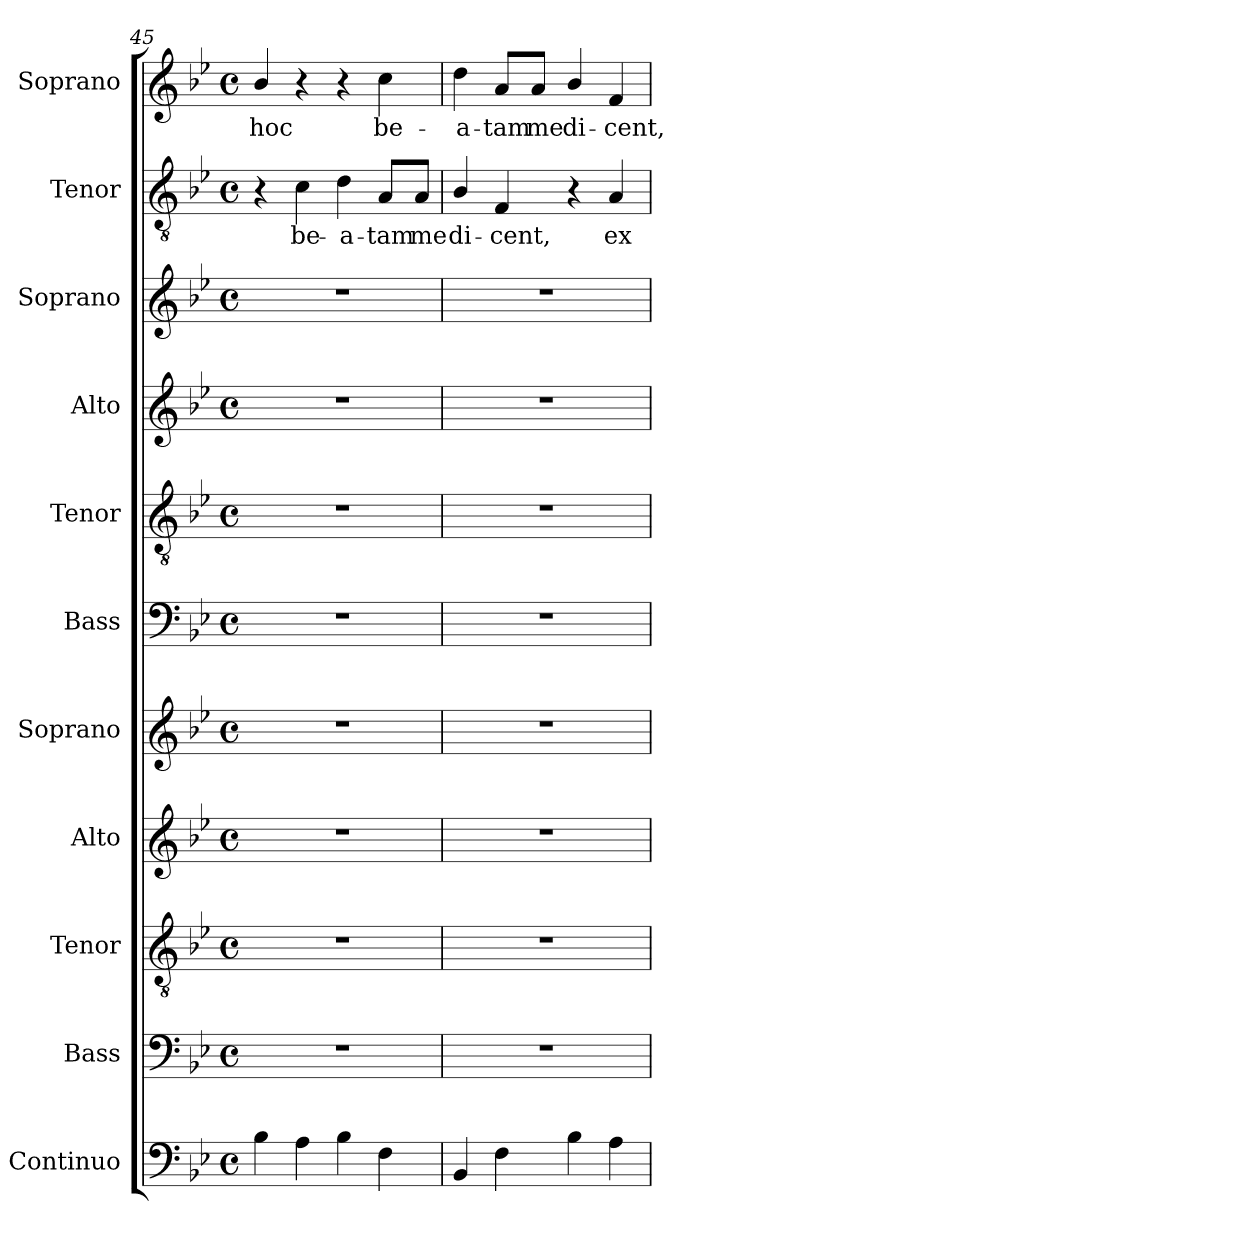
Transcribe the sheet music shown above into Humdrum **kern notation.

**kern	**kern	**kern	**kern	**kern	**kern	**kern	**kern	**kern	**kern	**text	**kern	**text
*part11	*part10	*part9	*part8	*part7	*part6	*part5	*part4	*part3	*part2	*part2	*part1	*part1
*staff11	*staff10	*staff9	*staff8	*staff7	*staff6	*staff5	*staff4	*staff3	*staff2	*staff2	*staff1	*staff1
*I"Continuo	*I"Bass	*I"Tenor	*I"Alto	*I"Soprano	*I"Bass	*I"Tenor	*I"Alto	*I"Soprano	*I"Tenor	*	*I"Soprano	*
*I'Cont.	*I'B.	*I'T.	*I'A.	*I'S.	*I'B.	*I'T.	*I'A.	*I'S.	*I'T.	*	*I'S.	*
*clefF4	*clefF4	*clefGv2	*clefG2	*clefG2	*clefF4	*clefGv2	*clefG2	*clefG2	*clefGv2	*	*clefG2	*
*	*	*ITrd7c12	*	*	*	*ITrd7c12	*	*	*ITrd7c12	*	*	*
*k[b-e-]	*k[b-e-]	*k[b-e-]	*k[b-e-]	*k[b-e-]	*k[b-e-]	*k[b-e-]	*k[b-e-]	*k[b-e-]	*k[b-e-]	*	*k[b-e-]	*
*B-:	*B-:	*B-:	*B-:	*B-:	*B-:	*B-:	*B-:	*B-:	*B-:	*	*B-:	*
*M4/4	*M4/4	*M4/4	*M4/4	*M4/4	*M4/4	*M4/4	*M4/4	*M4/4	*M4/4	*	*M4/4	*
*met(c)	*met(c)	*met(c)	*met(c)	*met(c)	*met(c)	*met(c)	*met(c)	*met(c)	*met(c)	*	*met(c)	*
=45	=45	=45	=45	=45	=45	=45	=45	=45	=45	=45	=45	=45
!	!	!	!	!	!	!	!	!	!	!	!	!LO:LY:b:color=#000000
4B-i\	1r	1r	1r	1r	1r	1r	1r	1r	4r	.	4b-i/	hoc
!	!	!	!	!	!	!	!	!	!	!LO:LY:b:color=#000000	!	!
4Ai\	.	.	.	.	.	.	.	.	4Ci\	be-	4r	.
!	!	!	!	!	!	!	!	!	!	!LO:LY:b:color=#000000	!	!
4B-i\	.	.	.	.	.	.	.	.	4Di\	-a-	4r	.
!	!	!	!	!	!	!	!	!	!	!LO:LY:b:color=#000000	!	!
!	!	!	!	!	!	!	!	!	!	!	!	!LO:LY:b:color=#000000
4Fi\	.	.	.	.	.	.	.	.	8AAi/L	-tam	4cci\	be-
!	!	!	!	!	!	!	!	!	!	!LO:LY:b:color=#000000	!	!
.	.	.	.	.	.	.	.	.	8AAi/J	me	.	.
=46	=46	=46	=46	=46	=46	=46	=46	=46	=46	=46	=46	=46
!	!	!	!	!	!	!	!	!	!	!LO:LY:b:color=#000000	!	!
!	!	!	!	!	!	!	!	!	!	!	!	!LO:LY:b:color=#000000
4BB-i/	1r	1r	1r	1r	1r	1r	1r	1r	4BB-i/	di-	4ddi\	-a-
!	!	!	!	!	!	!	!	!	!	!LO:LY:b:color=#000000	!	!
!	!	!	!	!	!	!	!	!	!	!	!	!LO:LY:b:color=#000000
4Fi\	.	.	.	.	.	.	.	.	4FFi/	-cent,	8ai/L	-tam
!	!	!	!	!	!	!	!	!	!	!	!	!LO:LY:b:color=#000000
.	.	.	.	.	.	.	.	.	.	.	8ai/J	me
!	!	!	!	!	!	!	!	!	!	!	!	!LO:LY:b:color=#000000
4B-i\	.	.	.	.	.	.	.	.	4r	.	4b-i/	di-
!	!	!	!	!	!	!	!	!	!	!LO:LY:b:color=#000000	!	!
!	!	!	!	!	!	!	!	!	!	!	!	!LO:LY:b:color=#000000
4Ai\	.	.	.	.	.	.	.	.	4AAi/	ex	4fi/	-cent,
=	=	=	=	=	=	=	=	=	=	=	=	=
*-	*-	*-	*-	*-	*-	*-	*-	*-	*-	*-	*-	*-
